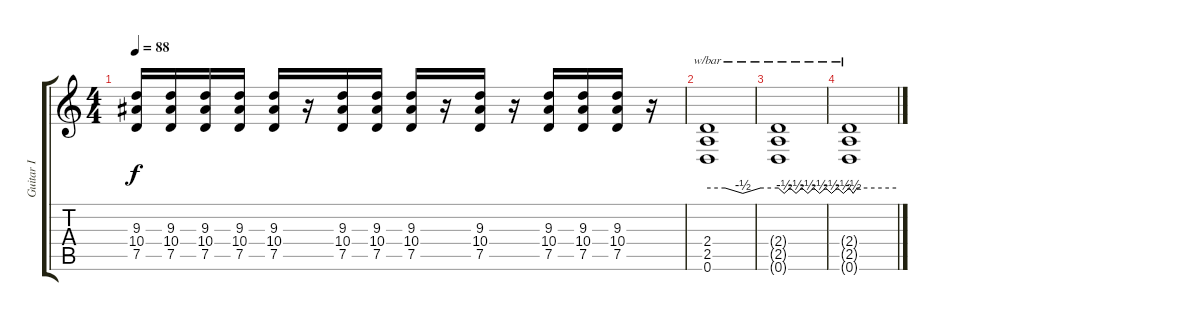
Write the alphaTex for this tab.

\track ("Guitar I" "Guitar I") {instrument overdrivenguitar}
\staff {score tabs}
\tuning (D4 A3 F3 C3 G2 D2) {hide}
\ts (4 4)
\tempo 88
\clef g2
\ks c
(9.3 10.4 7.5).16{dy f} (9.3 10.4 7.5).16 (9.3 10.4 7.5).16 (9.3 10.4 7.5).16 (9.3 10.4 7.5).16 r.16 (9.3 10.4 7.5).16 (9.3 10.4 7.5).16 (9.3 10.4 7.5).16 r.16 (9.3 10.4 7.5).16 r.16 (9.3 10.4 7.5).16 (9.3 10.4 7.5).16 (9.3 10.4 7.5).16 r.16 |
(2.4 2.5 0.6).1{tbe (custom default 0 0 15 0 30 -2 45 0 60 0)} |
(2.4{t} 2.5{t} 0.6{t}).1{tbe (custom default 0 0 5 -2 10 0 15 -2 20 0 25 -2 30 0 35 -2 40 0 45 -2 50 0 55 -2 60 0)} |
(2.4{t} 2.5{t} 0.6{t}).1{tbe (custom default 0 0 5 -2 10 0 60 0) volume 0}
